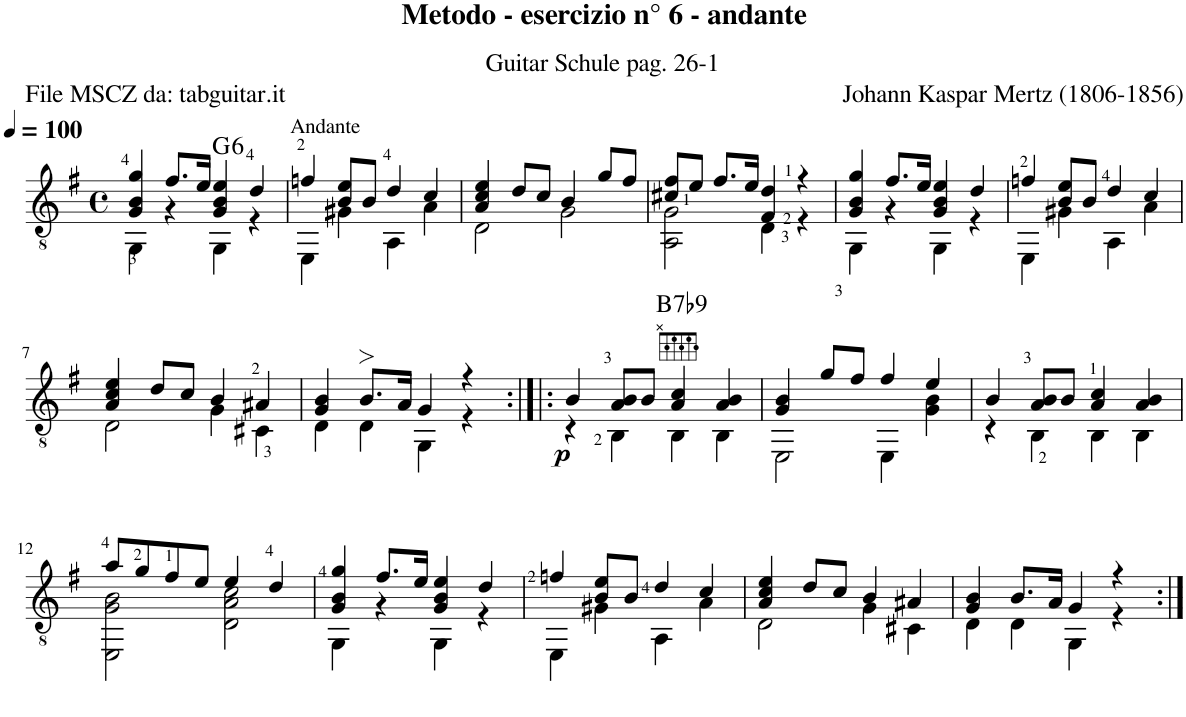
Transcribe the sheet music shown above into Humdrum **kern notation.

**kern	**dynam	**harte
*part1	*part1	*part1
*staff1	*staff1	*
*I"Guitar	*	*
*I'Guit.	*	*
*clefGv2	*	*
*k[f#]	*	*
*M4/4	*	*
*met(c)	*	*
*MM100	*	*
=1	=1	=1
*^	*	*
4G/ 4B/ 4g/	4GG\	.	.
8.f#/L	4r	.	.
!LO:TX:a:t=Andante	!	!	!
16e/Jk	.	.	.
!	!	!	!LO:H:kt=6
4G/ 4B/ 4e/	4GG\	.	G:maj6
4d/	4r	.	.
=2	=2	=2	=2
4fn/	4EE\	.	.
8B/ 8e/L	4G#X\	.	.
8B/J	.	.	.
4d/	4AA\	.	.
4c/	4A\	.	.
=3	=3	=3	=3
4A/ 4c/ 4e/	2D\	.	.
8d/L	.	.	.
8c/J	.	.	.
4B/	2G\	.	.
8g/L	.	.	.
8f#/J	.	.	.
=4	=4	=4	=4
8c#X/ 8f#/L	2AA\ 2G\	.	.
8e/J	.	.	.
8.f#/L	.	.	.
16e/Jk	.	.	.
4F#/ 4d/	4D\	.	.
4r	4r	.	.
=5	=5	=5	=5
4G/ 4B/ 4g/	4GG\	.	.
8.f#/L	4r	.	.
16e/Jk	.	.	.
4G/ 4B/ 4e/	4GG\	.	.
4d/	4r	.	.
=6	=6	=6	=6
4fn/	4EE\	.	.
8B/ 8e/L	4G#X\	.	.
8B/J	.	.	.
4d/	4AA\	.	.
4c/	4A\	.	.
!!LO:LB:g=z	!!
=7	=7	=7	=7
4A/ 4c/ 4e/	2D\	.	.
8d/L	.	.	.
8c/J	.	.	.
4B/	4G\	.	.
4A#X/	4C#X\	.	.
=8	=8	=8	=8
4G/ 4B/	4D\	.	.
8.B>/L	4D\	.	.
16A/Jk	.	.	.
4G/	4GG\	.	.
4r	4r	.	.
=9:|!|:	=9:|!|:	=9:|!|:	=9:|!|:
!	!	!LO:DY:b	!
4B/	4r	p	.
8A/ 8B/L	4BB\	.	.
8B/J	.	.	.
!	!	!	!LO:H:kt=7
4A/ 4c/	4BB\	.	B:7(b9)
4A/ 4B/	4BB\	.	.
=10	=10	=10	=10
4G/ 4B/	2EE\	.	.
8g/L	.	.	.
8f#/J	.	.	.
4f#/	4EE\	.	.
4e/	4G\ 4B\	.	.
=11	=11	=11	=11
4B/	4r	.	.
8A/ 8B/L	4BB\	.	.
8B/J	.	.	.
4A/ 4c/	4BB\	.	.
4A/ 4B/	4BB\	.	.
!!LO:LB:g=z	!!
=12	=12	=12	=12
8a/L	2EE\ 2G\ 2B\	.	.
8g/	.	.	.
8f#/	.	.	.
8e/J	.	.	.
4e/	2D\ 2A\ 2c\	.	.
4d/	.	.	.
=13	=13	=13	=13
4G/ 4B/ 4g/	4GG\	.	.
8.f#/L	4r	.	.
16e/Jk	.	.	.
4G/ 4B/ 4e/	4GG\	.	.
4d/	4r	.	.
=14	=14	=14	=14
4fn/	4EE\	.	.
8B/ 8e/L	4G#X\	.	.
8B/J	.	.	.
4d/	4AA\	.	.
4c/	4A\	.	.
=15	=15	=15	=15
4A/ 4c/ 4e/	2D\	.	.
8d/L	.	.	.
8c/J	.	.	.
4B/	4G\	.	.
4A#X/	4C#X\	.	.
=16	=16	=16	=16
4G/ 4B/	4D\	.	.
8.B/L	4D\	.	.
16A/Jk	.	.	.
4G/	4GG\	.	.
4r	4r	.	.
*v	*v	*	*
=:|!	=:|!	=:|!
*-	*-	*-
